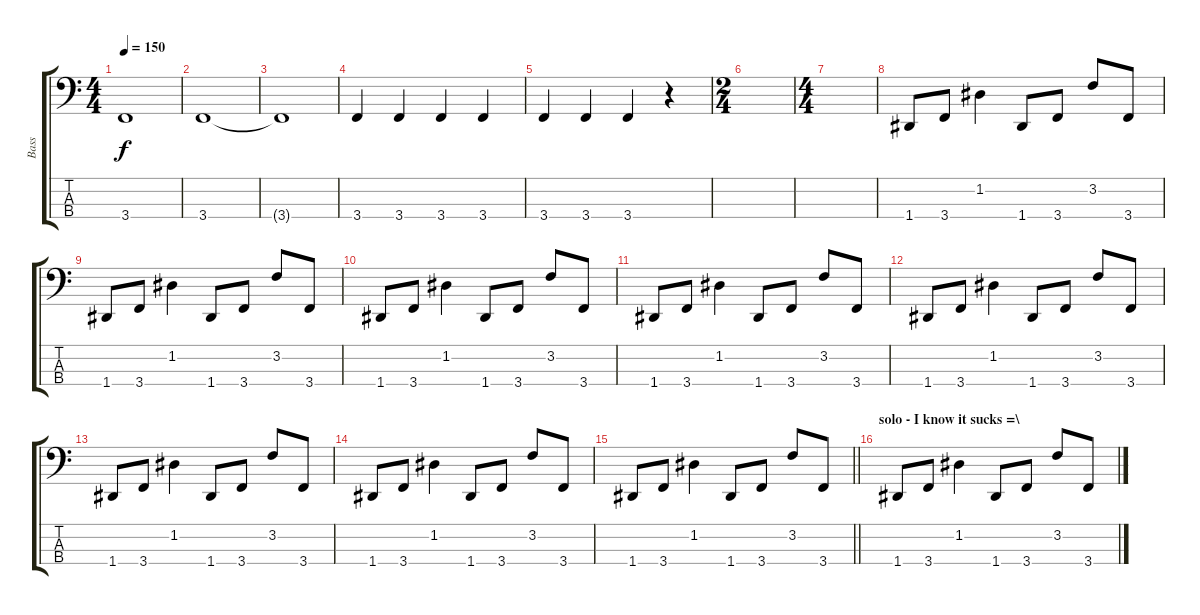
\track ("Bass" "Bass") {instrument electricbasspick}
\staff {score tabs}
\tuning (G2 D2 A1 D1) {hide}
\ts (4 4)
\tempo 150
\clef f4
\ks c
3.4{t}.1{dy f} |
3.4.1 |
3.4{t}.1 |
3.4.4 3.4.4 3.4.4 3.4.4 |
3.4.4 3.4.4 3.4.4 r.4 |
\ts (2 4)
|
\ts (4 4)
|
1.4.8 3.4.8 1.2.4 1.4.8 3.4.8 3.2.8 3.4.8 |
1.4.8 3.4.8 1.2.4 1.4.8 3.4.8 3.2.8 3.4.8 |
1.4.8 3.4.8 1.2.4 1.4.8 3.4.8 3.2.8 3.4.8 |
1.4.8 3.4.8 1.2.4 1.4.8 3.4.8 3.2.8 3.4.8 |
1.4.8 3.4.8 1.2.4 1.4.8 3.4.8 3.2.8 3.4.8 |
1.4.8 3.4.8 1.2.4 1.4.8 3.4.8 3.2.8 3.4.8 |
1.4.8 3.4.8 1.2.4 1.4.8 3.4.8 3.2.8 3.4.8 |
\barLineRight lightlight
1.4.8 3.4.8 1.2.4 1.4.8 3.4.8 3.2.8 3.4.8 |
\section ("" "solo - I know it sucks =\\")
1.4.8 3.4.8 1.2.4 1.4.8 3.4.8 3.2.8 3.4.8
